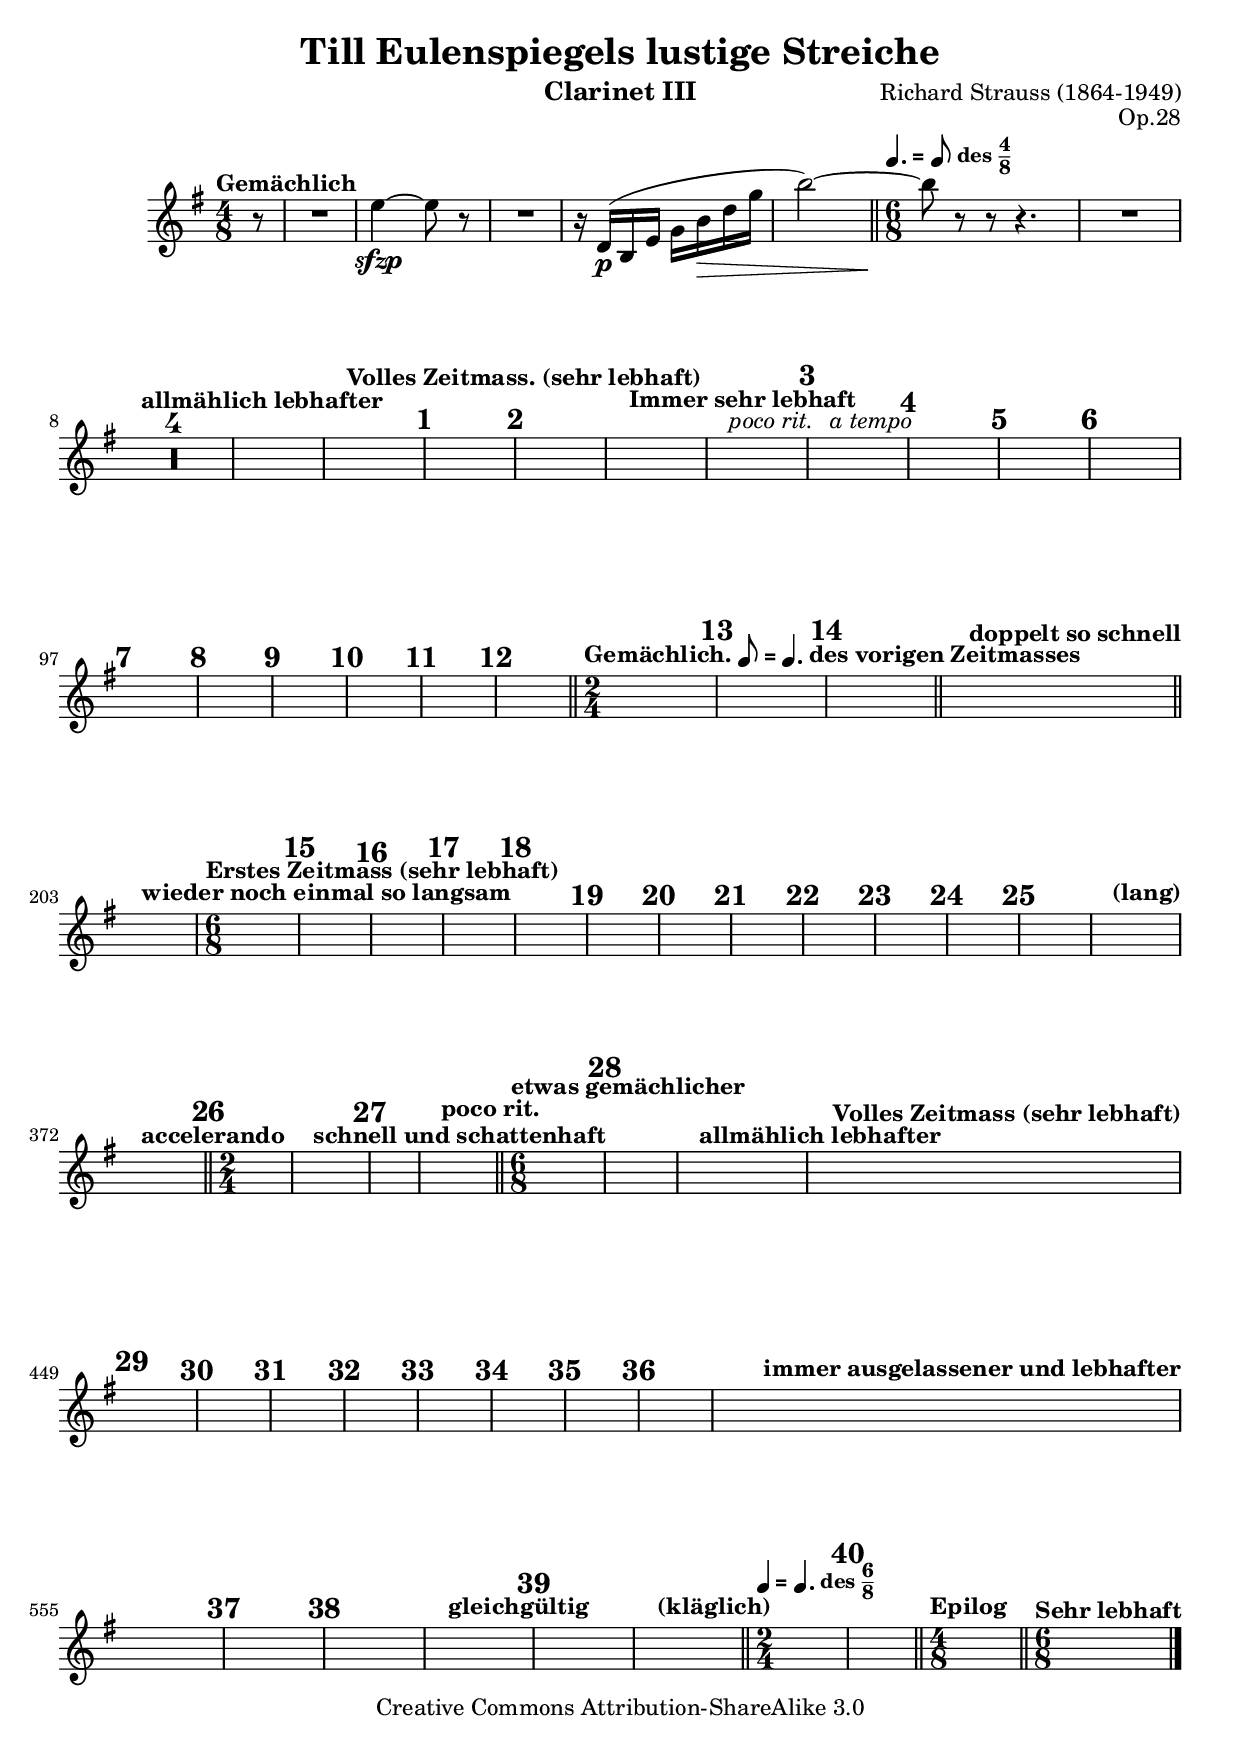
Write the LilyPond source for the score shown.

\version "2.13.49"

\include "defs.ily" 
\version "2.13.49"

clarinetThree = \relative c''
{
  \key g \major
  \transposition bes
  r8
  R2 |
  e4~\sfzp e8 r |
  R2 |
  r16 d,\p( b e g b\> d g |
  b2~) |

  %6/8
  b8\! r r r4. |
  R2.*5 |
}
 

instrument = "Clarinet III"

notes = \clarinetThree

\include "part.ily"
